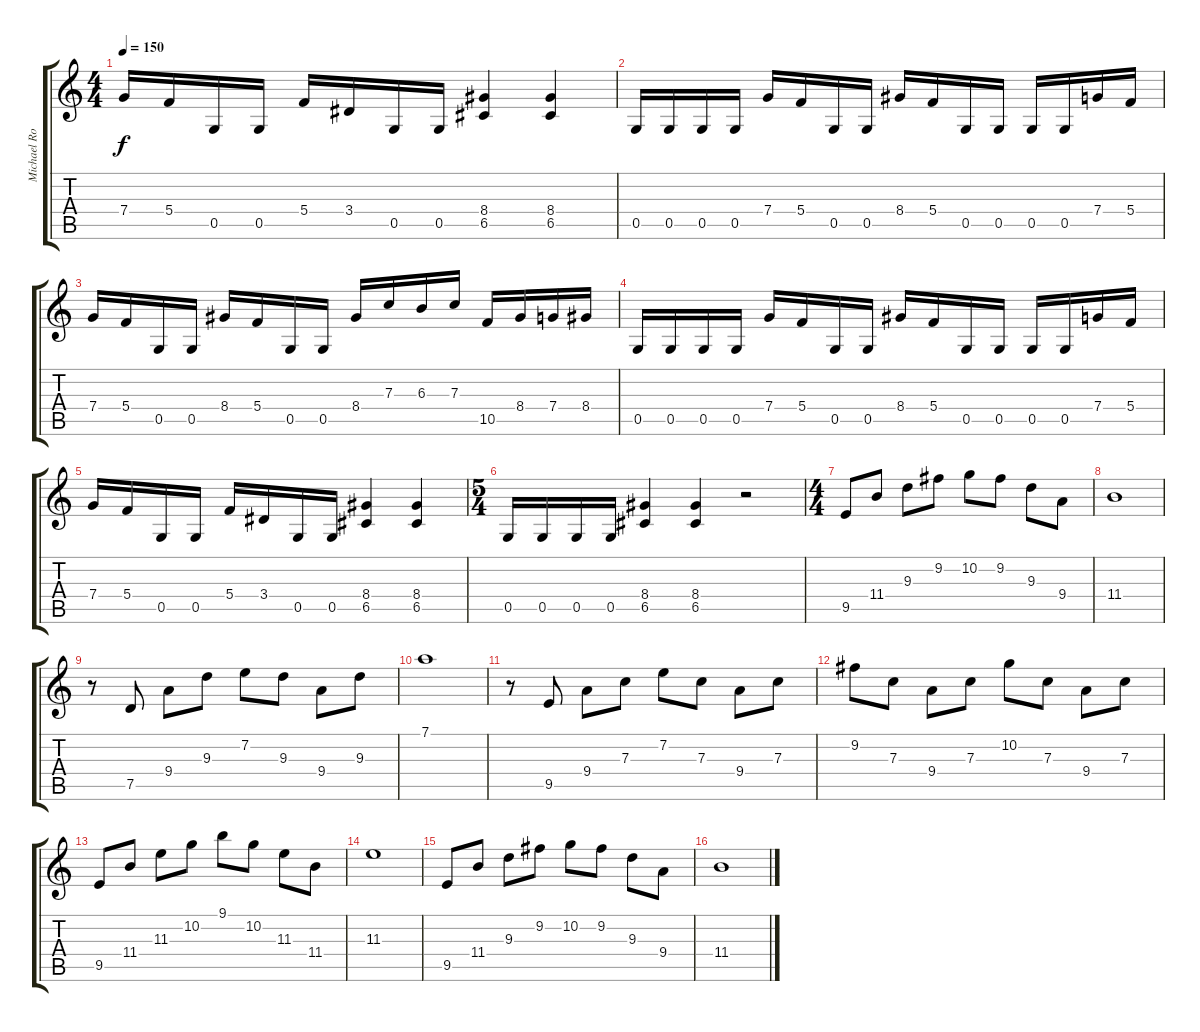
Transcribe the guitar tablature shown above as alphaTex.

\track ("Michael Romeo" "Michael Ro") {instrument distortionguitar}
\staff {score tabs}
\tuning (D4 A3 F3 C3 G2 D2) {hide}
\ts (4 4)
\tempo 150
\clef g2
\ks c
7.4.16{dy f} 5.4.16 0.5.16 0.5.16 5.4.16 3.4.16 0.5.16 0.5.16 (8.4 6.5).4 (8.4 6.5).4 |
0.5.16 0.5.16 0.5.16 0.5.16 7.4.16 5.4.16 0.5.16 0.5.16 8.4.16 5.4.16 0.5.16 0.5.16 0.5.16 0.5.16 7.4.16 5.4.16 |
7.4.16 5.4.16 0.5.16 0.5.16 8.4.16 5.4.16 0.5.16 0.5.16 8.4.16 7.3.16 6.3.16 7.3.16 10.5.16 8.4.16 7.4.16 8.4.16 |
0.5.16 0.5.16 0.5.16 0.5.16 7.4.16 5.4.16 0.5.16 0.5.16 8.4.16 5.4.16 0.5.16 0.5.16 0.5.16 0.5.16 7.4.16 5.4.16 |
7.4.16 5.4.16 0.5.16 0.5.16 5.4.16 3.4.16 0.5.16 0.5.16 (8.4 6.5).4 (8.4 6.5).4 |
\ts (5 4)
0.5.16 0.5.16 0.5.16 0.5.16 (8.4 6.5).4 (8.4 6.5).4 r.2 |
\ts (4 4)
9.5.8{instrument electricguitarclean} 11.4.8 9.3.8 9.2.8 10.2.8 9.2.8 9.3.8 9.4.8 |
11.4.1 |
r.8 7.5.8{instrument electricguitarclean} 9.4.8 9.3.8 7.2.8 9.3.8 9.4.8 9.3.8 |
7.1.1 |
r.8 9.5.8{instrument electricguitarclean} 9.4.8 7.3.8 7.2.8 7.3.8 9.4.8 7.3.8 |
9.2.8{instrument electricguitarclean} 7.3.8 9.4.8 7.3.8 10.2.8 7.3.8 9.4.8 7.3.8 |
9.5.8{instrument electricguitarclean} 11.4.8 11.3.8 10.2.8 9.1.8 10.2.8 11.3.8 11.4.8 |
11.3.1 |
9.5.8{instrument electricguitarclean} 11.4.8 9.3.8 9.2.8 10.2.8 9.2.8 9.3.8 9.4.8 |
11.4.1
